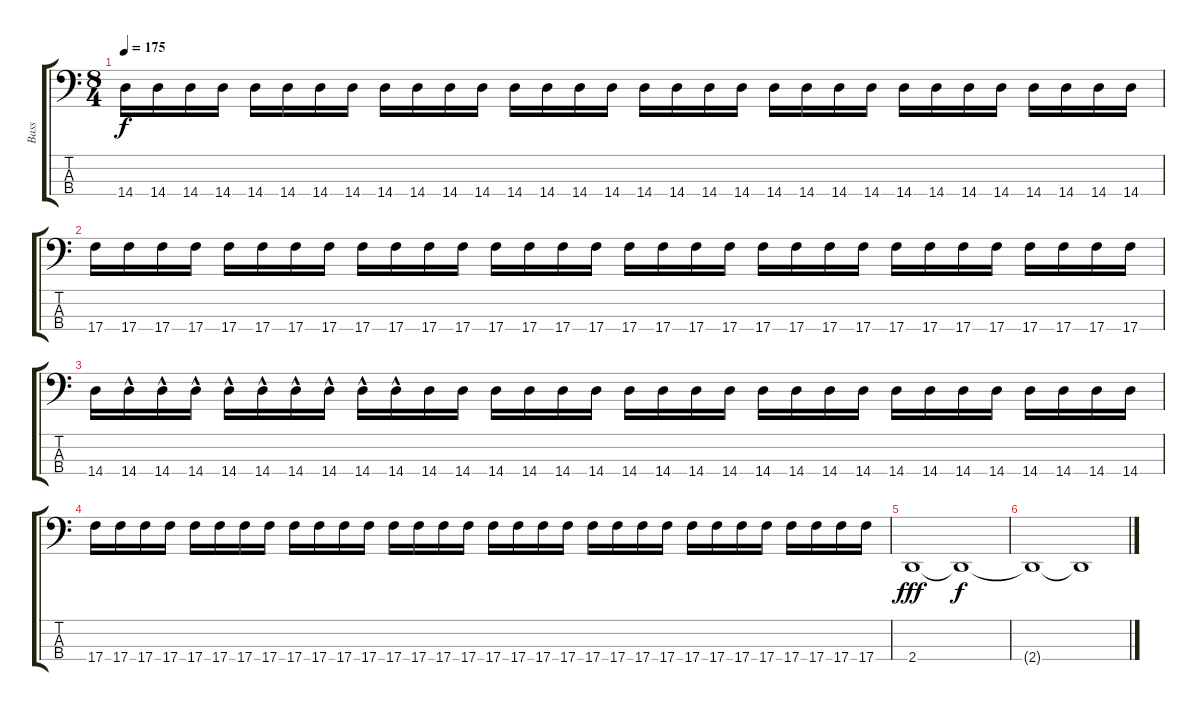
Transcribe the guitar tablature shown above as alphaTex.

\track ("Bass" "Bass") {instrument electricbasspick}
\staff {score tabs}
\tuning (F2 C2 G1 C1) {hide}
\ts (8 4)
\tempo 175
\clef f4
\ks c
14.4.16{dy f} 14.4.16 14.4.16 14.4.16 14.4.16 14.4.16 14.4.16 14.4.16 14.4.16 14.4.16 14.4.16 14.4.16 14.4.16 14.4.16 14.4.16 14.4.16 14.4.16 14.4.16 14.4.16 14.4.16 14.4.16 14.4.16 14.4.16 14.4.16 14.4.16 14.4.16 14.4.16 14.4.16 14.4.16 14.4.16 14.4.16 14.4.16 |
17.4.16 17.4.16 17.4.16 17.4.16 17.4.16 17.4.16 17.4.16 17.4.16 17.4.16 17.4.16 17.4.16 17.4.16 17.4.16 17.4.16 17.4.16 17.4.16 17.4.16 17.4.16 17.4.16 17.4.16 17.4.16 17.4.16 17.4.16 17.4.16 17.4.16 17.4.16 17.4.16 17.4.16 17.4.16 17.4.16 17.4.16 17.4.16 |
14.4.16 14.4{hac}.16 14.4{hac}.16 14.4{hac}.16 14.4{hac}.16 14.4{hac}.16 14.4{hac}.16 14.4{hac}.16 14.4{hac}.16 14.4{hac}.16 14.4.16 14.4.16 14.4.16 14.4.16 14.4.16 14.4.16 14.4.16 14.4.16 14.4.16 14.4.16 14.4.16 14.4.16 14.4.16 14.4.16 14.4.16 14.4.16 14.4.16 14.4.16 14.4.16 14.4.16 14.4.16 14.4.16 |
17.4.16 17.4.16 17.4.16 17.4.16 17.4.16 17.4.16 17.4.16 17.4.16 17.4.16 17.4.16 17.4.16 17.4.16 17.4.16 17.4.16 17.4.16 17.4.16 17.4.16 17.4.16 17.4.16 17.4.16 17.4.16 17.4.16 17.4.16 17.4.16 17.4.16 17.4.16 17.4.16 17.4.16 17.4.16 17.4.16 17.4.16 17.4.16 |
2.4.1{dy fff} 2.4{t}.1{dy f} |
2.4{t}.1 2.4{t}.1
